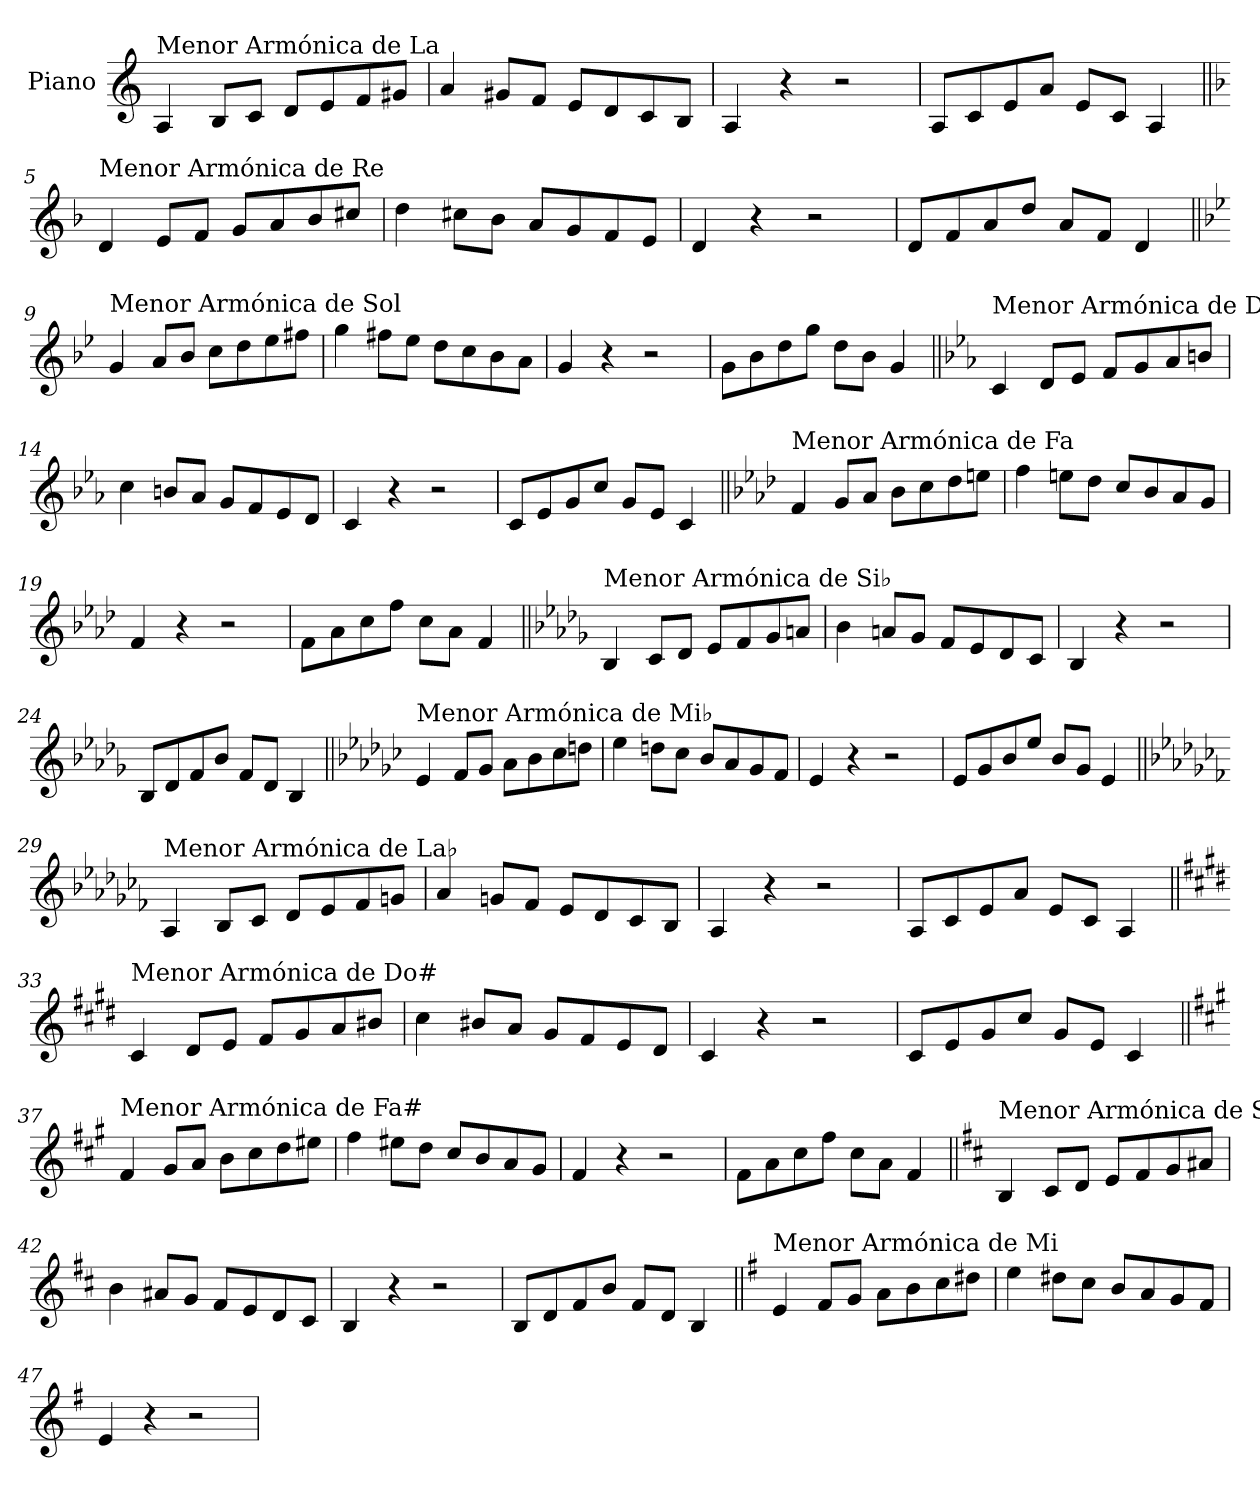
**kern
*part1
*staff1
*I"Piano
*I'Pno.
*clefG2
*k[]
=1
!LO:TX:a:t=Menor Armónica de La
4A/
8B/L
8c/J
8d/L
8e/
8f/
8g#X/J
=2
4a/
8g#X/L
8f/J
8e/L
8d/
8c/
8B/J
=3
4A/
4r
2r
=4
8A/L
8c/
8e/
8a/J
8e/L
8c/J
4A/
!!LO:LB:g=z
=5||
*k[b-]
!LO:TX:a:t=Menor Armónica de Re
4d/
8e/L
8f/J
8g/L
8a/
8b-/
8cc#X/J
=6
4dd\
8cc#X\L
8b-\J
8a/L
8g/
8f/
8e/J
=7
4d/
4r
2r
=8
8d/L
8f/
8a/
8dd/J
8a/L
8f/J
4d/
!!LO:LB:g=z
=9||
*k[b-e-]
!LO:TX:a:t=Menor Armónica de Sol
4g/
8a/L
8b-/J
8cc\L
8dd\
8ee-\
8ff#X\J
=10
4gg\
8ff#X\L
8ee-\J
8dd\L
8cc\
8b-\
8a\J
=11
4g/
4r
2r
=12
8g\L
8b-\
8dd\
8gg\J
8dd\L
8b-\J
4g/
!!LO:LB:g=z
=13||
*k[b-e-a-]
!LO:TX:a:t=Menor Armónica de Do
4c/
8d/L
8e-/J
8f/L
8g/
8a-/
8bn/J
=14
4cc\
8bn/L
8a-/J
8g/L
8f/
8e-/
8d/J
=15
4c/
4r
2r
=16
8c/L
8e-/
8g/
8cc/J
8g/L
8e-/J
4c/
!!LO:LB:g=z
=17||
*k[b-e-a-d-]
!LO:TX:a:t=Menor Armónica de Fa
4f/
8g/L
8a-/J
8b-\L
8cc\
8dd-\
8een\J
=18
4ff\
8een\L
8dd-\J
8cc/L
8b-/
8a-/
8g/J
=19
4f/
4r
2r
=20
8f\L
8a-\
8cc\
8ff\J
8cc\L
8a-\J
4f/
!!LO:LB:g=z
=21||
*k[b-e-a-d-g-]
!LO:TX:a:t=Menor Armónica de Si♭
4B-/
8c/L
8d-/J
8e-/L
8f/
8g-/
8an/J
=22
4b-\
8an/L
8g-/J
8f/L
8e-/
8d-/
8c/J
=23
4B-/
4r
2r
=24
8B-/L
8d-/
8f/
8b-/J
8f/L
8d-/J
4B-/
!!LO:LB:g=z
=25||
*k[b-e-a-d-g-c-]
!LO:TX:a:t=Menor Armónica de Mi♭
4e-/
8f/L
8g-/J
8a-\L
8b-\
8cc-\
8ddn\J
=26
4ee-\
8ddn\L
8cc-\J
8b-/L
8a-/
8g-/
8f/J
=27
4e-/
4r
2r
=28
8e-/L
8g-/
8b-/
8ee-/J
8b-/L
8g-/J
4e-/
!!LO:LB:g=z
=29||
*k[b-e-a-d-g-c-f-]
!LO:TX:a:t=Menor Armónica de La♭
4A-/
8B-/L
8c-/J
8d-/L
8e-/
8f-/
8gn/J
=30
4a-/
8gn/L
8f-/J
8e-/L
8d-/
8c-/
8B-/J
=31
4A-/
4r
2r
=32
8A-/L
8c-/
8e-/
8a-/J
8e-/L
8c-/J
4A-/
!!LO:LB:g=z
=33||
*k[f#c#g#d#]
!LO:TX:a:t=Menor Armónica de Do#
4c#/
8d#/L
8e/J
8f#/L
8g#/
8a/
8b#X/J
=34
4cc#\
8b#X/L
8a/J
8g#/L
8f#/
8e/
8d#/J
=35
4c#/
4r
2r
=36
8c#/L
8e/
8g#/
8cc#/J
8g#/L
8e/J
4c#/
!!LO:LB:g=z
=37||
*k[f#c#g#]
!LO:TX:a:t=Menor Armónica de Fa#
4f#/
8g#/L
8a/J
8b\L
8cc#\
8dd\
8ee#X\J
=38
4ff#\
8ee#X\L
8dd\J
8cc#/L
8b/
8a/
8g#/J
=39
4f#/
4r
2r
=40
8f#\L
8a\
8cc#\
8ff#\J
8cc#\L
8a\J
4f#/
!!LO:LB:g=z
=41||
*k[f#c#]
!LO:TX:a:t=Menor Armónica de Si
4B/
8c#/L
8d/J
8e/L
8f#/
8g/
8a#X/J
=42
4b\
8a#X/L
8g/J
8f#/L
8e/
8d/
8c#/J
=43
4B/
4r
2r
=44
8B/L
8d/
8f#/
8b/J
8f#/L
8d/J
4B/
!!LO:LB:g=z
=45||
*k[f#]
!LO:TX:a:t=Menor Armónica de Mi
4e/
8f#/L
8g/J
8a\L
8b\
8cc\
8dd#X\J
=46
4ee\
8dd#X\L
8cc\J
8b/L
8a/
8g/
8f#/J
=47
4e/
4r
2r
=
*-
